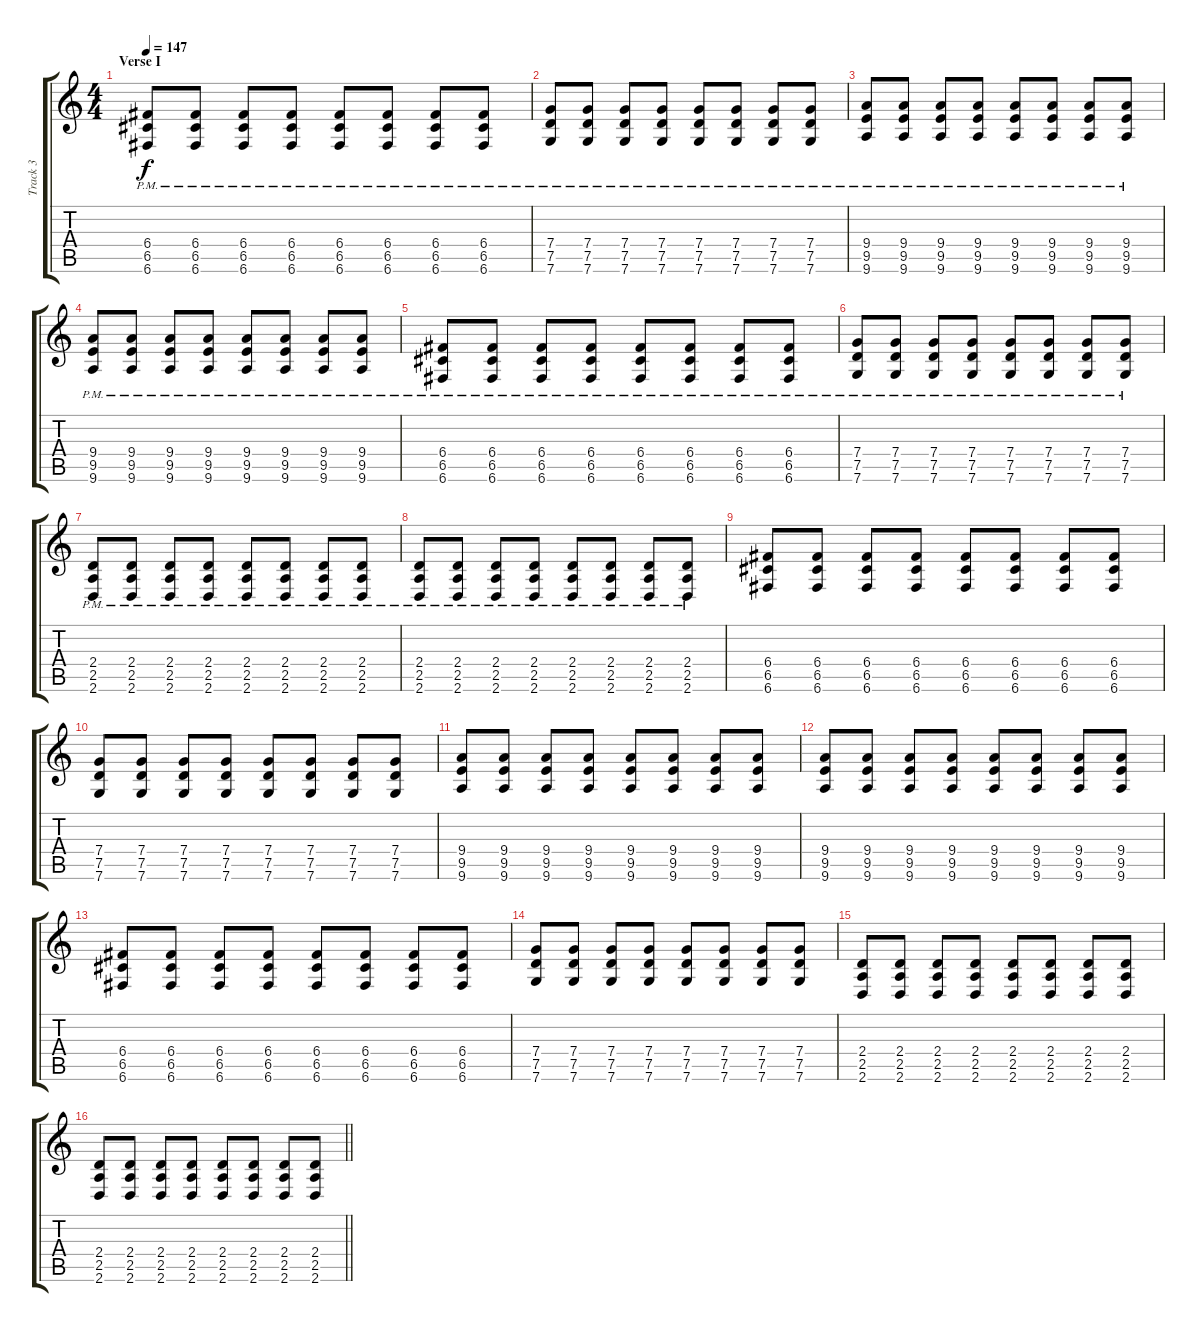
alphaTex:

\track ("Track 3" "Track 3") {instrument distortionguitar}
\staff {score tabs}
\tuning (D4 A3 F3 C3 G2 C2) {hide}
\ts (4 4)
\section ("" "Verse I")
\tempo 147
\clef g2
\ks c
(6.4{pm} 6.5{pm} 6.6{pm}).8{dy f volume 9} (6.4{pm} 6.5{pm} 6.6{pm}).8 (6.4{pm} 6.5{pm} 6.6{pm}).8 (6.4{pm} 6.5{pm} 6.6{pm}).8 (6.4{pm} 6.5{pm} 6.6{pm}).8 (6.4{pm} 6.5{pm} 6.6{pm}).8 (6.4{pm} 6.5{pm} 6.6{pm}).8 (6.4{pm} 6.5{pm} 6.6{pm}).8 |
(7.4{pm} 7.5{pm} 7.6{pm}).8 (7.4{pm} 7.5{pm} 7.6{pm}).8 (7.4{pm} 7.5{pm} 7.6{pm}).8 (7.4{pm} 7.5{pm} 7.6{pm}).8 (7.4{pm} 7.5{pm} 7.6{pm}).8 (7.4{pm} 7.5{pm} 7.6{pm}).8 (7.4{pm} 7.5{pm} 7.6{pm}).8 (7.4{pm} 7.5{pm} 7.6{pm}).8 |
(9.4{pm} 9.5{pm} 9.6{pm}).8 (9.4{pm} 9.5{pm} 9.6{pm}).8 (9.4{pm} 9.5{pm} 9.6{pm}).8 (9.4{pm} 9.5{pm} 9.6{pm}).8 (9.4{pm} 9.5{pm} 9.6{pm}).8 (9.4{pm} 9.5{pm} 9.6{pm}).8 (9.4{pm} 9.5{pm} 9.6{pm}).8 (9.4{pm} 9.5{pm} 9.6{pm}).8 |
(9.4{pm} 9.5{pm} 9.6{pm}).8 (9.4{pm} 9.5{pm} 9.6{pm}).8 (9.4{pm} 9.5{pm} 9.6{pm}).8 (9.4{pm} 9.5{pm} 9.6{pm}).8 (9.4{pm} 9.5{pm} 9.6{pm}).8 (9.4{pm} 9.5{pm} 9.6{pm}).8 (9.4{pm} 9.5{pm} 9.6{pm}).8 (9.4{pm} 9.5{pm} 9.6{pm}).8 |
(6.4{pm} 6.5{pm} 6.6{pm}).8 (6.4{pm} 6.5{pm} 6.6{pm}).8 (6.4{pm} 6.5{pm} 6.6{pm}).8 (6.4{pm} 6.5{pm} 6.6{pm}).8 (6.4{pm} 6.5{pm} 6.6{pm}).8 (6.4{pm} 6.5{pm} 6.6{pm}).8 (6.4{pm} 6.5{pm} 6.6{pm}).8 (6.4{pm} 6.5{pm} 6.6{pm}).8 |
(7.4{pm} 7.5{pm} 7.6{pm}).8 (7.4{pm} 7.5{pm} 7.6{pm}).8 (7.4{pm} 7.5{pm} 7.6{pm}).8 (7.4{pm} 7.5{pm} 7.6{pm}).8 (7.4{pm} 7.5{pm} 7.6{pm}).8 (7.4{pm} 7.5{pm} 7.6{pm}).8 (7.4{pm} 7.5{pm} 7.6{pm}).8 (7.4{pm} 7.5{pm} 7.6{pm}).8 |
(2.4{pm} 2.5{pm} 2.6{pm}).8 (2.4{pm} 2.5{pm} 2.6{pm}).8 (2.4{pm} 2.5{pm} 2.6{pm}).8 (2.4{pm} 2.5{pm} 2.6{pm}).8 (2.4{pm} 2.5{pm} 2.6{pm}).8 (2.4{pm} 2.5{pm} 2.6{pm}).8 (2.4{pm} 2.5{pm} 2.6{pm}).8 (2.4{pm} 2.5{pm} 2.6{pm}).8 |
(2.4{pm} 2.5{pm} 2.6{pm}).8 (2.4{pm} 2.5{pm} 2.6{pm}).8 (2.4{pm} 2.5{pm} 2.6{pm}).8 (2.4{pm} 2.5{pm} 2.6{pm}).8 (2.4{pm} 2.5{pm} 2.6{pm}).8 (2.4{pm} 2.5{pm} 2.6{pm}).8 (2.4{pm} 2.5{pm} 2.6{pm}).8 (2.4{pm} 2.5{pm} 2.6{pm}).8 |
(6.4 6.5 6.6).8 (6.4 6.5 6.6).8 (6.4 6.5 6.6).8 (6.4 6.5 6.6).8 (6.4 6.5 6.6).8 (6.4 6.5 6.6).8 (6.4 6.5 6.6).8 (6.4 6.5 6.6).8 |
(7.4 7.5 7.6).8 (7.4 7.5 7.6).8 (7.4 7.5 7.6).8 (7.4 7.5 7.6).8 (7.4 7.5 7.6).8 (7.4 7.5 7.6).8 (7.4 7.5 7.6).8 (7.4 7.5 7.6).8 |
(9.4 9.5 9.6).8 (9.4 9.5 9.6).8 (9.4 9.5 9.6).8 (9.4 9.5 9.6).8 (9.4 9.5 9.6).8 (9.4 9.5 9.6).8 (9.4 9.5 9.6).8 (9.4 9.5 9.6).8 |
(9.4 9.5 9.6).8 (9.4 9.5 9.6).8 (9.4 9.5 9.6).8 (9.4 9.5 9.6).8 (9.4 9.5 9.6).8 (9.4 9.5 9.6).8 (9.4 9.5 9.6).8 (9.4 9.5 9.6).8 |
(6.4 6.5 6.6).8 (6.4 6.5 6.6).8 (6.4 6.5 6.6).8 (6.4 6.5 6.6).8 (6.4 6.5 6.6).8 (6.4 6.5 6.6).8 (6.4 6.5 6.6).8 (6.4 6.5 6.6).8 |
(7.4 7.5 7.6).8 (7.4 7.5 7.6).8 (7.4 7.5 7.6).8 (7.4 7.5 7.6).8 (7.4 7.5 7.6).8 (7.4 7.5 7.6).8 (7.4 7.5 7.6).8 (7.4 7.5 7.6).8 |
(2.4 2.5 2.6).8 (2.4 2.5 2.6).8 (2.4 2.5 2.6).8 (2.4 2.5 2.6).8 (2.4 2.5 2.6).8 (2.4 2.5 2.6).8 (2.4 2.5 2.6).8 (2.4 2.5 2.6).8 |
\barLineRight lightlight
(2.4 2.5 2.6).8 (2.4 2.5 2.6).8 (2.4 2.5 2.6).8 (2.4 2.5 2.6).8 (2.4 2.5 2.6).8 (2.4 2.5 2.6).8 (2.4 2.5 2.6).8 (2.4 2.5 2.6).8
